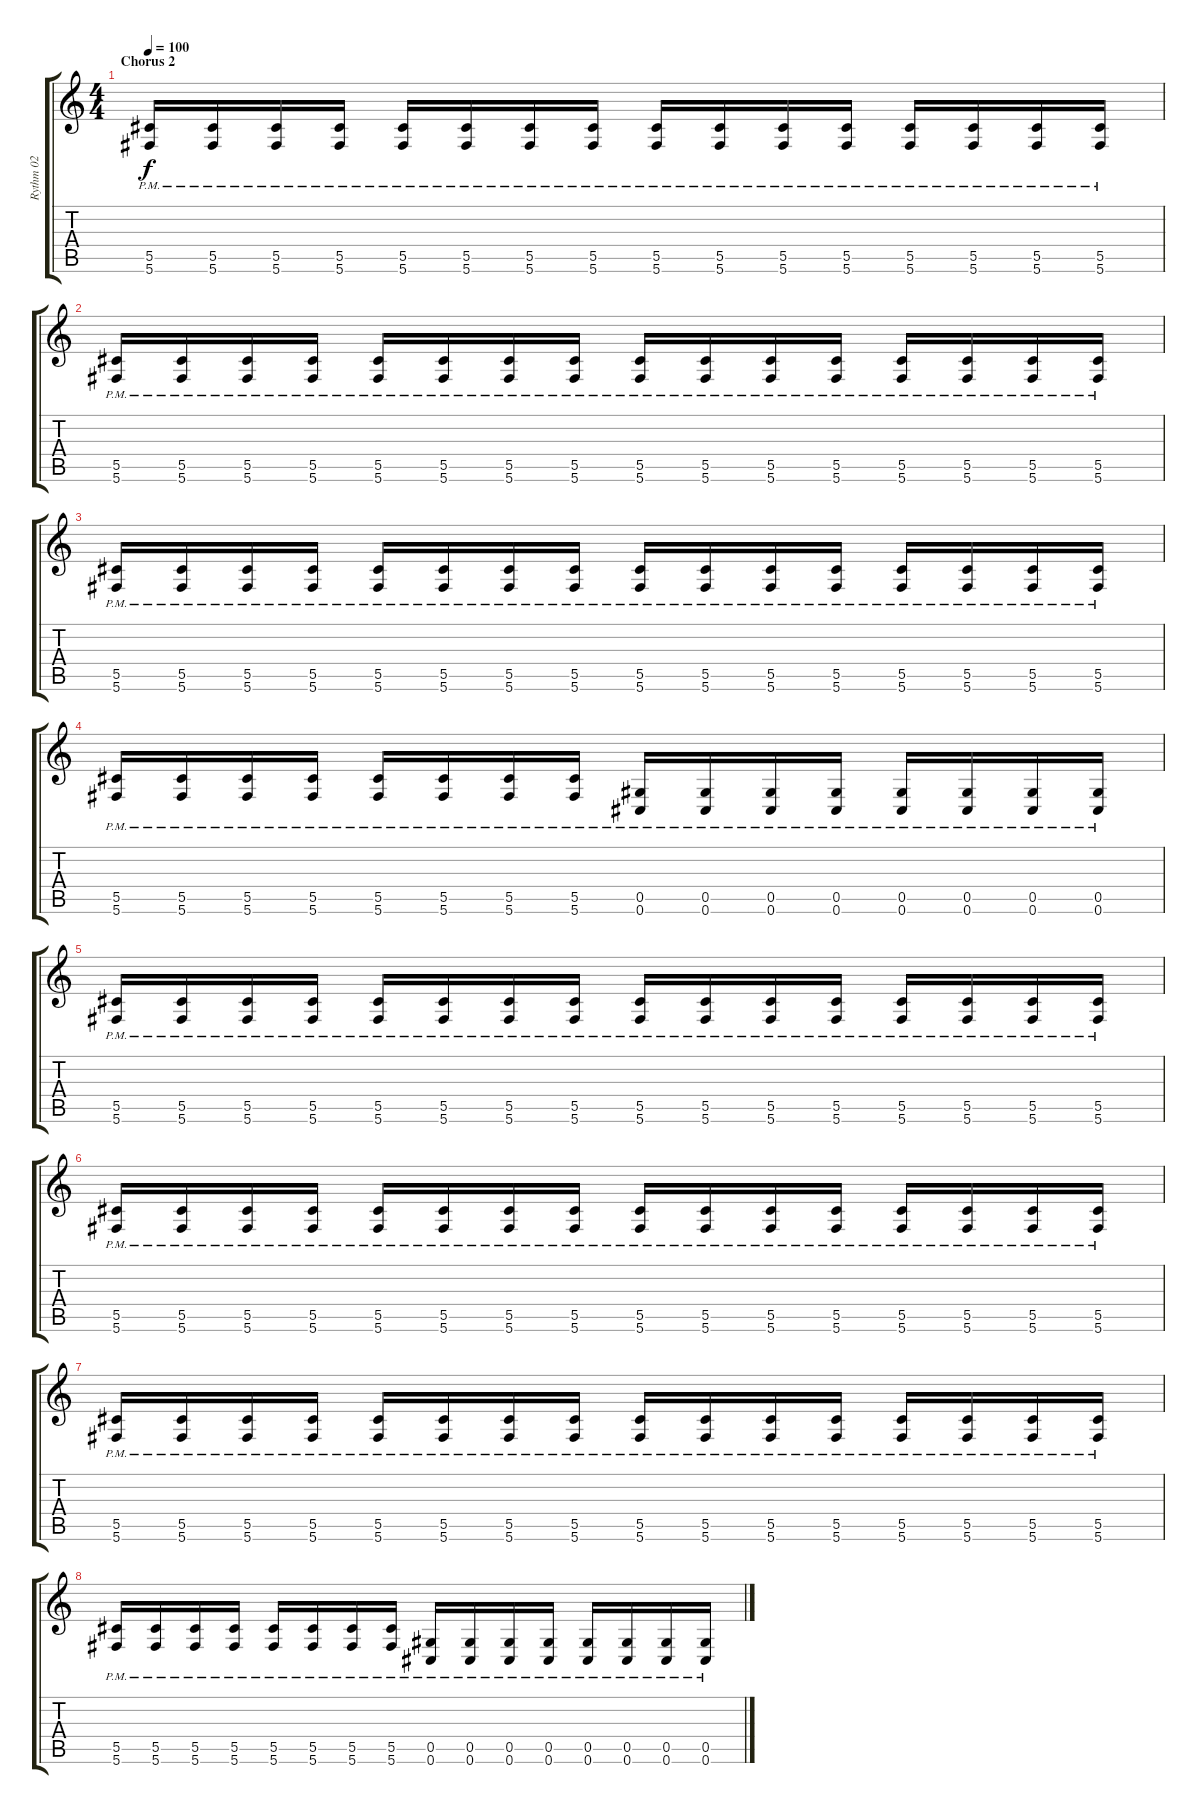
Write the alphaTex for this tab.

\track ("Rythm 02" "Rythm 02") {instrument distortionguitar}
\staff {score tabs}
\tuning (Eb4 Bb3 Gb3 Db3 Ab2 Db2) {hide}
\ts (4 4)
\section ("" "Chorus 2")
\tempo 100
\clef g2
\ks c
(5.5{pm} 5.6{pm}).16{dy f} (5.5{pm} 5.6{pm}).16 (5.5{pm} 5.6{pm}).16 (5.5{pm} 5.6{pm}).16 (5.5{pm} 5.6{pm}).16 (5.5{pm} 5.6{pm}).16 (5.5{pm} 5.6{pm}).16 (5.5{pm} 5.6{pm}).16 (5.5{pm} 5.6{pm}).16 (5.5{pm} 5.6{pm}).16 (5.5{pm} 5.6{pm}).16 (5.5{pm} 5.6{pm}).16 (5.5{pm} 5.6{pm}).16 (5.5{pm} 5.6{pm}).16 (5.5{pm} 5.6{pm}).16 (5.5{pm} 5.6{pm}).16 |
(5.5{pm} 5.6{pm}).16 (5.5{pm} 5.6{pm}).16 (5.5{pm} 5.6{pm}).16 (5.5{pm} 5.6{pm}).16 (5.5{pm} 5.6{pm}).16 (5.5{pm} 5.6{pm}).16 (5.5{pm} 5.6{pm}).16 (5.5{pm} 5.6{pm}).16 (5.5{pm} 5.6{pm}).16 (5.5{pm} 5.6{pm}).16 (5.5{pm} 5.6{pm}).16 (5.5{pm} 5.6{pm}).16 (5.5{pm} 5.6{pm}).16 (5.5{pm} 5.6{pm}).16 (5.5{pm} 5.6{pm}).16 (5.5{pm} 5.6{pm}).16 |
(5.5{pm} 5.6{pm}).16 (5.5{pm} 5.6{pm}).16 (5.5{pm} 5.6{pm}).16 (5.5{pm} 5.6{pm}).16 (5.5{pm} 5.6{pm}).16 (5.5{pm} 5.6{pm}).16 (5.5{pm} 5.6{pm}).16 (5.5{pm} 5.6{pm}).16 (5.5{pm} 5.6{pm}).16 (5.5{pm} 5.6{pm}).16 (5.5{pm} 5.6{pm}).16 (5.5{pm} 5.6{pm}).16 (5.5{pm} 5.6{pm}).16 (5.5{pm} 5.6{pm}).16 (5.5{pm} 5.6{pm}).16 (5.5{pm} 5.6{pm}).16 |
(5.5{pm} 5.6{pm}).16 (5.5{pm} 5.6{pm}).16 (5.5{pm} 5.6{pm}).16 (5.5{pm} 5.6{pm}).16 (5.5{pm} 5.6{pm}).16 (5.5{pm} 5.6{pm}).16 (5.5{pm} 5.6{pm}).16 (5.5{pm} 5.6{pm}).16 (0.5{pm} 0.6{pm}).16 (0.5{pm} 0.6{pm}).16 (0.5{pm} 0.6{pm}).16 (0.5{pm} 0.6{pm}).16 (0.5{pm} 0.6{pm}).16 (0.5{pm} 0.6{pm}).16 (0.5{pm} 0.6{pm}).16 (0.5{pm} 0.6{pm}).16 |
(5.5{pm} 5.6{pm}).16 (5.5{pm} 5.6{pm}).16 (5.5{pm} 5.6{pm}).16 (5.5{pm} 5.6{pm}).16 (5.5{pm} 5.6{pm}).16 (5.5{pm} 5.6{pm}).16 (5.5{pm} 5.6{pm}).16 (5.5{pm} 5.6{pm}).16 (5.5{pm} 5.6{pm}).16 (5.5{pm} 5.6{pm}).16 (5.5{pm} 5.6{pm}).16 (5.5{pm} 5.6{pm}).16 (5.5{pm} 5.6{pm}).16 (5.5{pm} 5.6{pm}).16 (5.5{pm} 5.6{pm}).16 (5.5{pm} 5.6{pm}).16 |
(5.5{pm} 5.6{pm}).16 (5.5{pm} 5.6{pm}).16 (5.5{pm} 5.6{pm}).16 (5.5{pm} 5.6{pm}).16 (5.5{pm} 5.6{pm}).16 (5.5{pm} 5.6{pm}).16 (5.5{pm} 5.6{pm}).16 (5.5{pm} 5.6{pm}).16 (5.5{pm} 5.6{pm}).16 (5.5{pm} 5.6{pm}).16 (5.5{pm} 5.6{pm}).16 (5.5{pm} 5.6{pm}).16 (5.5{pm} 5.6{pm}).16 (5.5{pm} 5.6{pm}).16 (5.5{pm} 5.6{pm}).16 (5.5{pm} 5.6{pm}).16 |
(5.5{pm} 5.6{pm}).16 (5.5{pm} 5.6{pm}).16 (5.5{pm} 5.6{pm}).16 (5.5{pm} 5.6{pm}).16 (5.5{pm} 5.6{pm}).16 (5.5{pm} 5.6{pm}).16 (5.5{pm} 5.6{pm}).16 (5.5{pm} 5.6{pm}).16 (5.5{pm} 5.6{pm}).16 (5.5{pm} 5.6{pm}).16 (5.5{pm} 5.6{pm}).16 (5.5{pm} 5.6{pm}).16 (5.5{pm} 5.6{pm}).16 (5.5{pm} 5.6{pm}).16 (5.5{pm} 5.6{pm}).16 (5.5{pm} 5.6{pm}).16 |
(5.5{pm} 5.6{pm}).16 (5.5{pm} 5.6{pm}).16 (5.5{pm} 5.6{pm}).16 (5.5{pm} 5.6{pm}).16 (5.5{pm} 5.6{pm}).16 (5.5{pm} 5.6{pm}).16 (5.5{pm} 5.6{pm}).16 (5.5{pm} 5.6{pm}).16 (0.5{pm} 0.6{pm}).16 (0.5{pm} 0.6{pm}).16 (0.5{pm} 0.6{pm}).16 (0.5{pm} 0.6{pm}).16 (0.5{pm} 0.6{pm}).16 (0.5{pm} 0.6{pm}).16 (0.5{pm} 0.6{pm}).16 (0.5{pm} 0.6{pm}).16
